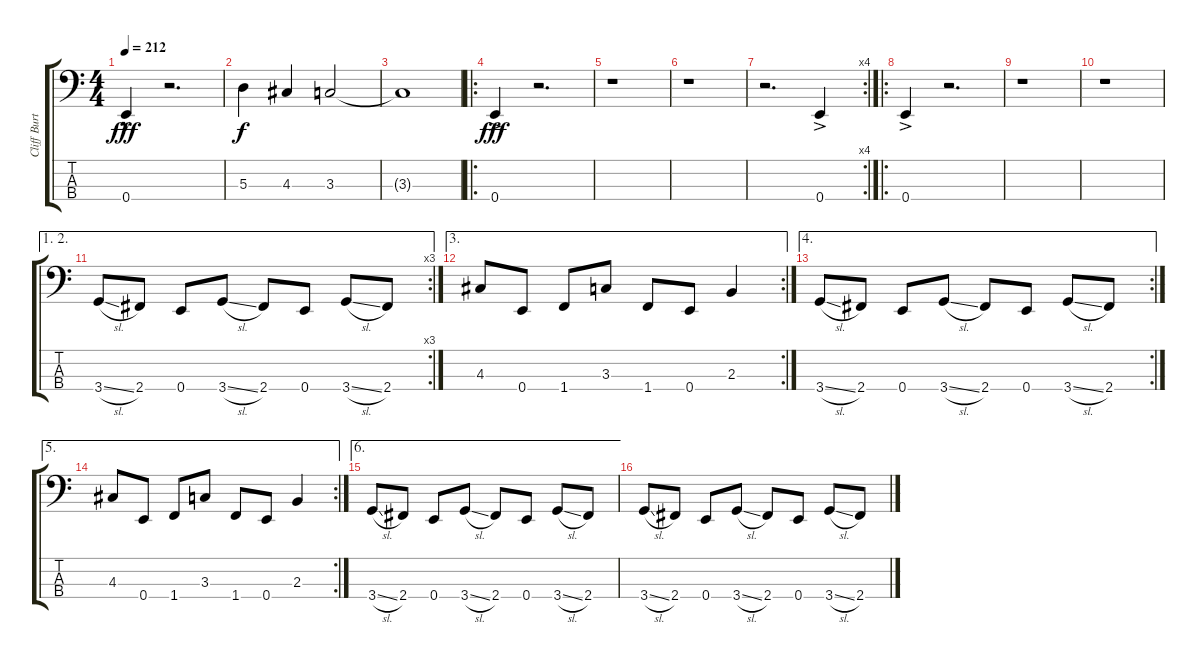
\track ("Cliff Burton" "Cliff Burt") {instrument electricbassfinger}
\staff {score tabs}
\tuning (G2 D2 A1 E1) {hide}
\ts (4 4)
\tempo 212
\clef f4
\ks c
0.4{hac}.4{dy fff instrument electricbassfinger} r.2{d} |
5.3.4{dy f} 4.3.4 3.3.2 |
3.3{t}.1 |
\ro
0.4{ac}.4{dy fff} r.2{d} |
r.1 |
r.1 |
\rc 4
r.2{d} 0.4{ac}.4 |
\ro
0.4{ac}.4{volume 16} r.2{d} |
r.1 |
r.1 |
\ae (1 2)
\rc 3
3.4{sl}.8 2.4.8 0.4.8 3.4{sl}.8 2.4.8 0.4.8 3.4{sl}.8 2.4.8 |
\ae 3
\rc 2
4.3.8 0.4.8 1.4.8 3.3.8 1.4.8 0.4.8 2.3.4 |
\ae 4
\rc 2
3.4{sl}.8 2.4.8 0.4.8 3.4{sl}.8 2.4.8 0.4.8 3.4{sl}.8 2.4.8 |
\ae 5
\rc 2
4.3.8 0.4.8 1.4.8 3.3.8 1.4.8 0.4.8 2.3.4 |
\ae 6
3.4{sl}.8 2.4.8 0.4.8 3.4{sl}.8 2.4.8 0.4.8 3.4{sl}.8 2.4.8 |
3.4{sl}.8 2.4.8 0.4.8 3.4{sl}.8 2.4.8 0.4.8 3.4{sl}.8 2.4.8
